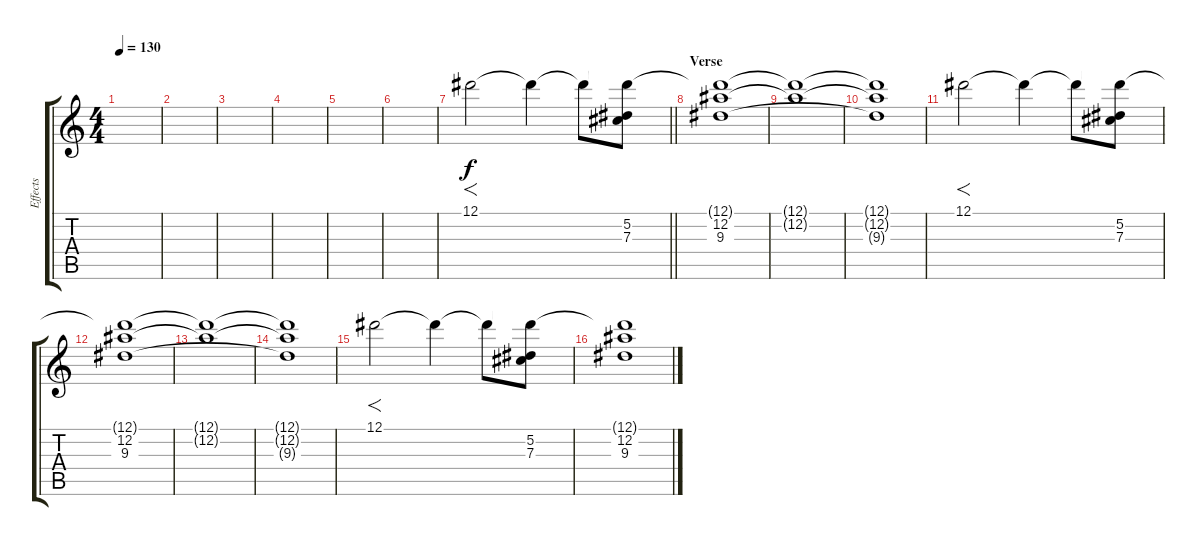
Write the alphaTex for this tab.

\track ("Effects" "Effects") {instrument distortionguitar}
\staff {score tabs}
\tuning (Eb4 Bb3 Gb3 Db3 Ab2 Db2) {hide}
\ts (4 4)
\tempo 130
\clef g2
\ks c
|
|
|
|
|
|
\barLineRight lightlight
12.1.2{f} 12.1{t}.4 12.1{t}.8 (12.1{t} 5.2 7.3).8 |
\section ("" "Verse")
(12.1{t} 12.2 9.3).1 |
(12.1{t} 12.2{t}).1 |
(12.1{t} 12.2{t} 9.3{t}).1 |
12.1.2{f} 12.1{t}.4 12.1{t}.8 (12.1{t} 5.2 7.3).8 |
(12.1{t} 12.2 9.3).1 |
(12.1{t} 12.2{t}).1 |
(12.1{t} 12.2{t} 9.3{t}).1 |
12.1.2{f} 12.1{t}.4 12.1{t}.8 (12.1{t} 5.2 7.3).8 |
(12.1{t} 12.2 9.3).1
